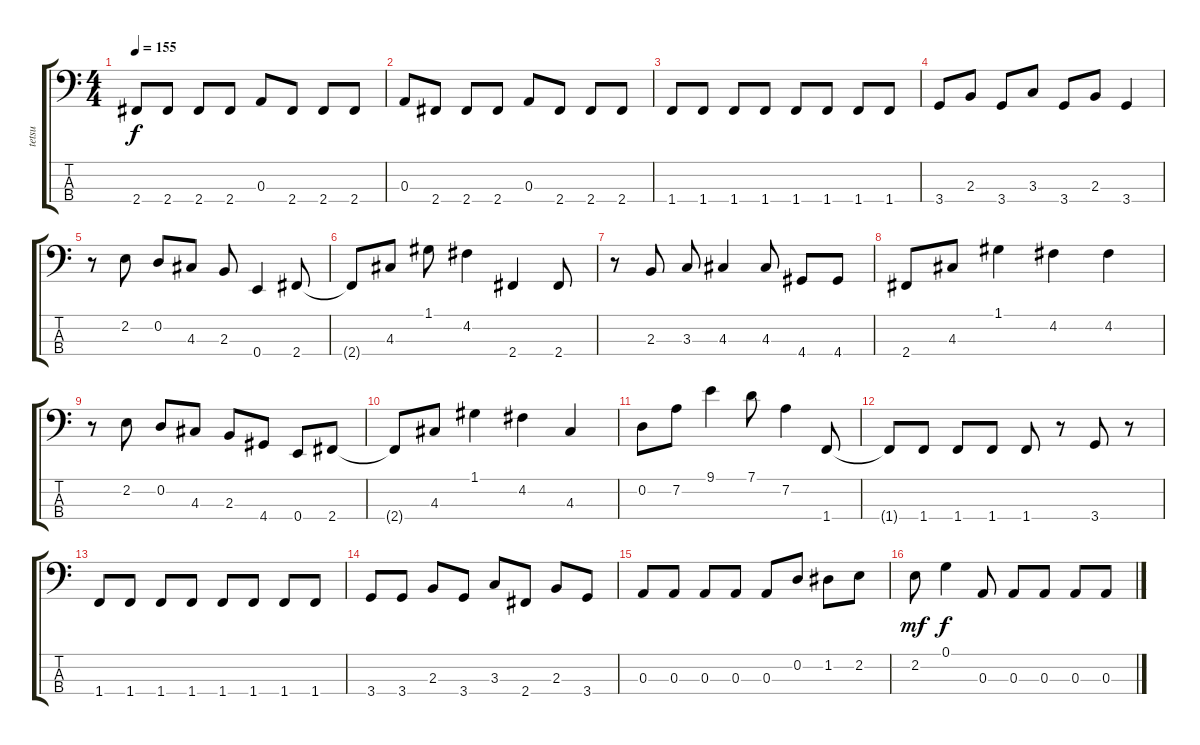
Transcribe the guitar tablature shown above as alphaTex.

\track ("tetsu" "tetsu") {instrument electricbasspick}
\staff {score tabs}
\tuning (G2 D2 A1 E1) {hide}
\ts (4 4)
\tempo 155
\clef f4
\ks c
2.4.8{dy f} 2.4.8 2.4.8 2.4.8 0.3.8 2.4.8 2.4.8 2.4.8 |
0.3.8 2.4.8 2.4.8 2.4.8 0.3.8 2.4.8 2.4.8 2.4.8 |
1.4.8 1.4.8 1.4.8 1.4.8 1.4.8 1.4.8 1.4.8 1.4.8 |
3.4.8 2.3.8 3.4.8 3.3.8 3.4.8 2.3.8 3.4.4 |
r.8 2.2.8 0.2.8 4.3.8 2.3.8 0.4.4 2.4.8 |
2.4{t}.8 4.3.8 1.1.8 4.2.4 2.4.4 2.4.8 |
r.8 2.3.8 3.3.8 4.3.4 4.3.8 4.4.8 4.4.8 |
2.4.8 4.3.8 1.1.4 4.2.4 4.2.4 |
r.8 2.2.8 0.2.8 4.3.8 2.3.8 4.4.8 0.4.8 2.4.8 |
2.4{t}.8 4.3.8 1.1.4 4.2.4 4.3.4 |
0.2.8 7.2.8 9.1.4 7.1.8 7.2.4 1.4.8 |
1.4{t}.8 1.4.8 1.4.8 1.4.8 1.4.8 r.8 3.4.8 r.8 |
1.4.8 1.4.8 1.4.8 1.4.8 1.4.8 1.4.8 1.4.8 1.4.8 |
3.4.8 3.4.8 2.3.8 3.4.8 3.3.8 2.4.8 2.3.8 3.4.8 |
0.3.8 0.3.8 0.3.8 0.3.8 0.3.8 0.2.8 1.2.8 2.2.8 |
2.2.8{dy mf} 0.1.4{dy f} 0.3.8 0.3.8 0.3.8 0.3.8 0.3.8
